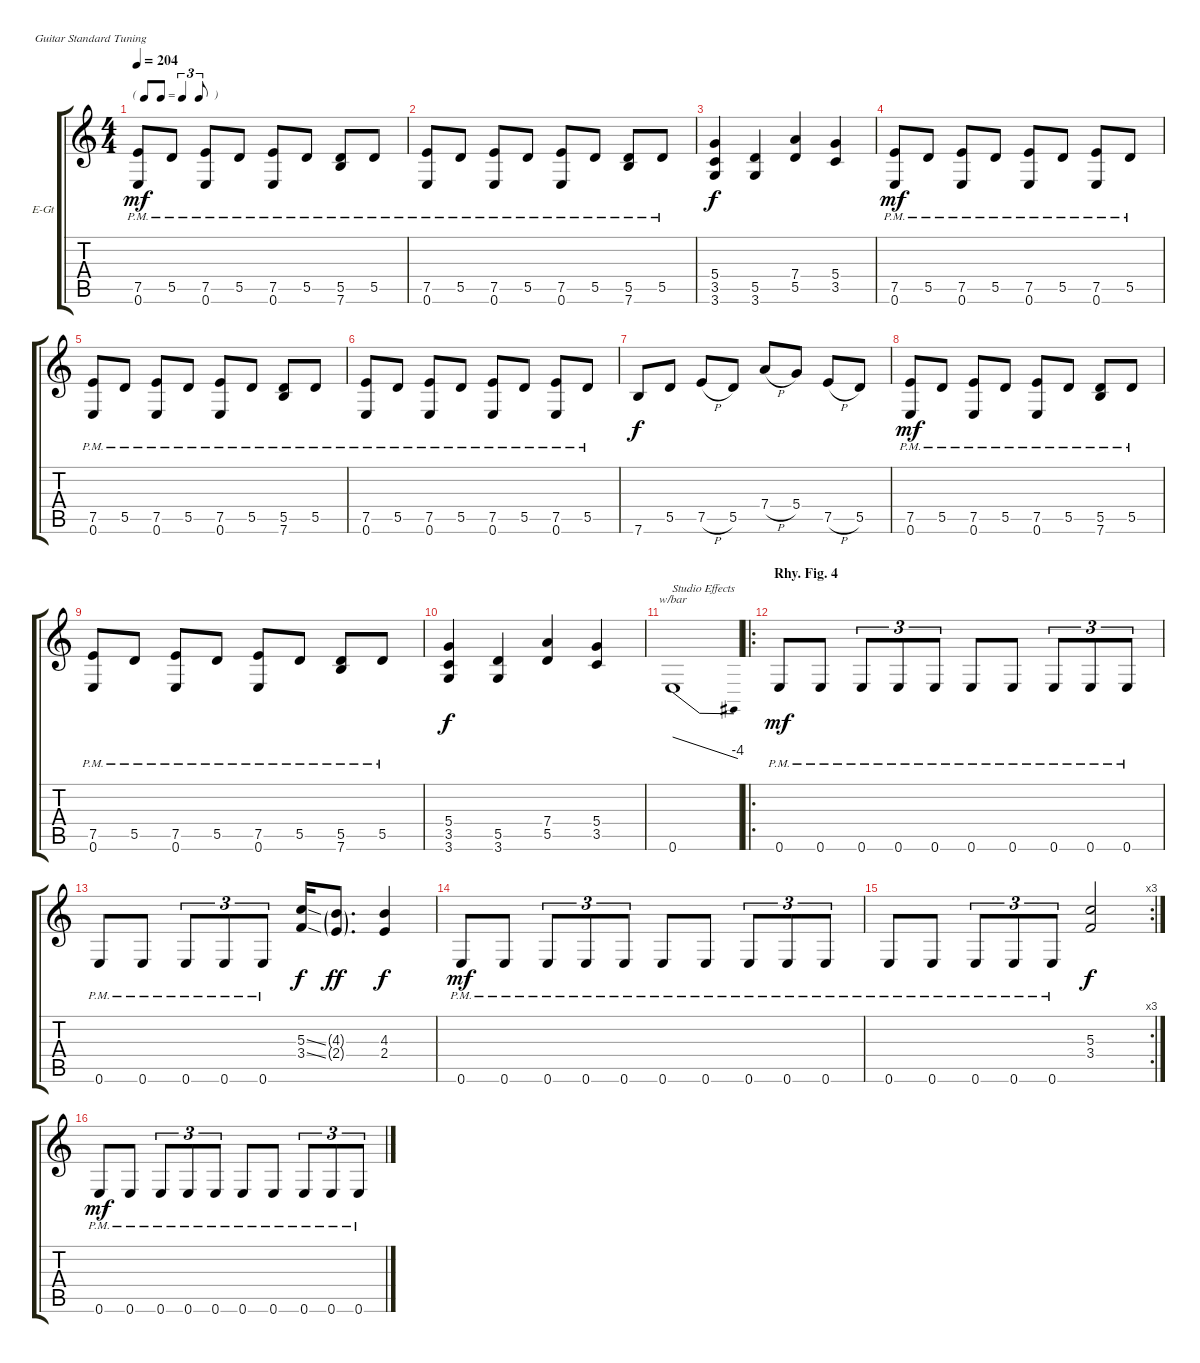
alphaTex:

\bracketExtendMode groupsimilarinstruments
\firstSystemTrackNameOrientation horizontal
\otherSystemsTrackNameOrientation horizontal
\track ("Gtr I Rhytm" "E-Gt") {instrument overdrivenguitar}
\staff {score tabs}
\tuning (E4 B3 G3 D3 A2 E2)
\ts (4 4)
\tf triplet8th
\tempo 204
\clef g2
\ks c
(7.5{pm} 0.6{pm}).8{dy mf} 5.5{pm}.8 (7.5{pm} 0.6{pm}).8 5.5{pm}.8 (7.5{pm} 0.6{pm}).8 5.5{pm}.8 (5.5{pm} 7.6{pm}).8 5.5{pm}.8 |
(7.5{pm} 0.6{pm}).8 5.5{pm}.8 (7.5{pm} 0.6{pm}).8 5.5{pm}.8 (7.5{pm} 0.6{pm}).8 5.5{pm}.8 (5.5{pm} 7.6{pm}).8 5.5{pm}.8 |
(5.4 3.5 3.6).4{dy f} (5.5 3.6).4 (7.4 5.5).4 (5.4 3.5).4 |
(7.5{pm} 0.6{pm}).8{dy mf} 5.5{pm}.8 (7.5{pm} 0.6{pm}).8 5.5{pm}.8 (7.5{pm} 0.6{pm}).8 5.5{pm}.8 (7.5{pm} 0.6{pm}).8 5.5{pm}.8 |
(7.5{pm} 0.6{pm}).8 5.5{pm}.8 (7.5{pm} 0.6{pm}).8 5.5{pm}.8 (7.5{pm} 0.6{pm}).8 5.5{pm}.8 (5.5{pm} 7.6{pm}).8 5.5{pm}.8 |
(7.5{pm} 0.6{pm}).8 5.5{pm}.8 (7.5{pm} 0.6{pm}).8 5.5{pm}.8 (7.5{pm} 0.6{pm}).8 5.5{pm}.8 (7.5{pm} 0.6{pm}).8 5.5{pm}.8 |
7.6.8{dy f} 5.5.8 7.5{h}.8 5.5.8 7.4{h}.8 5.4.8 7.5{h}.8 5.5.8 |
(7.5{pm} 0.6{pm}).8{dy mf} 5.5{pm}.8 (7.5{pm} 0.6{pm}).8 5.5{pm}.8 (7.5{pm} 0.6{pm}).8 5.5{pm}.8 (5.5{pm} 7.6{pm}).8 5.5{pm}.8 |
(7.5{pm} 0.6{pm}).8 5.5{pm}.8 (7.5{pm} 0.6{pm}).8 5.5{pm}.8 (7.5{pm} 0.6{pm}).8 5.5{pm}.8 (5.5{pm} 7.6{pm}).8 5.5{pm}.8 |
(5.4 3.5 3.6).4{dy f} (5.5 3.6).4 (7.4 5.5).4 (5.4 3.5).4 |
0.6.1{tbe (dive default 0 0 60 -16) txt "Studio Effects"} |
\ro
\section ("" "Rhy. Fig. 4")
0.6{pm}.8{dy mf} 0.6{pm}.8 0.6{pm}.8{tu (3 2)} 0.6{pm}.8{tu (3 2)} 0.6{pm}.8{tu (3 2)} 0.6{pm}.8 0.6{pm}.8 0.6{pm}.8{tu (3 2)} 0.6{pm}.8{tu (3 2)} 0.6{pm}.8{tu (3 2)} |
0.6{pm}.8 0.6{pm}.8 0.6{pm}.8{tu (3 2)} 0.6{pm}.8{tu (3 2)} 0.6{pm}.8{tu (3 2)} (5.3{ss} 3.4{ss}).16{dy f} (4.3{g} 2.4{g}).8{d dy ff} (4.3 2.4).4{dy f} |
0.6{pm}.8{dy mf} 0.6{pm}.8 0.6{pm}.8{tu (3 2)} 0.6{pm}.8{tu (3 2)} 0.6{pm}.8{tu (3 2)} 0.6{pm}.8 0.6{pm}.8 0.6{pm}.8{tu (3 2)} 0.6{pm}.8{tu (3 2)} 0.6{pm}.8{tu (3 2)} |
\rc 3
0.6{pm}.8 0.6{pm}.8 0.6{pm}.8{tu (3 2)} 0.6{pm}.8{tu (3 2)} 0.6{pm}.8{tu (3 2)} (5.3 3.4).2{dy f} |
0.6{pm}.8{dy mf} 0.6{pm}.8 0.6{pm}.8{tu (3 2)} 0.6{pm}.8{tu (3 2)} 0.6{pm}.8{tu (3 2)} 0.6{pm}.8 0.6{pm}.8 0.6{pm}.8{tu (3 2)} 0.6{pm}.8{tu (3 2)} 0.6{pm}.8{tu (3 2)}
